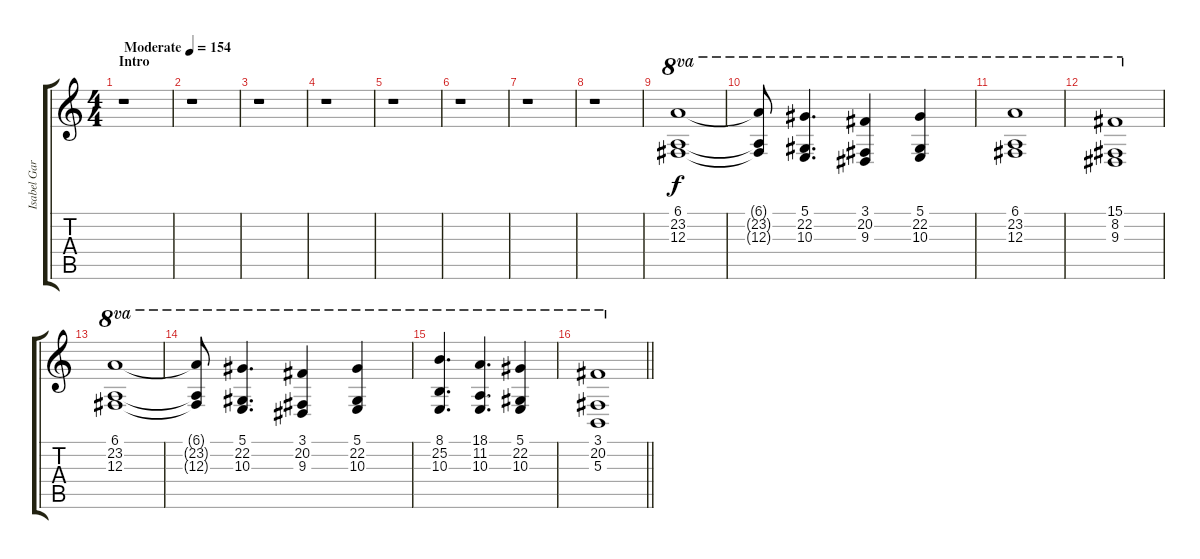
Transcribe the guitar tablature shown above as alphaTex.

\track ("Isabel García - Keyboard" "Isabel Gar") {instrument stringensemble1}
\staff {score tabs}
\tuning (Eb4 Bb3 Gb3 Db3 Ab2 Eb2) {hide}
\ts (4 4)
\section ("" "Intro")
\tempo (154 "Moderate")
\clef g2
\ks c
r.1{dy f instrument stringensemble1} |
r.1 |
r.1 |
r.1 |
r.1 |
r.1 |
r.1 |
r.1 |
(6.1 23.2 12.3).1{ot 8va} |
(6.1{t} 23.2{t} 12.3{t}).8{ot 8va} (5.1 22.2 10.3).4{d ot 8va} (3.1 20.2 9.3).4{ot 8va} (5.1 22.2 10.3).4{ot 8va} |
(6.1 23.2 12.3).1{ot 8va} |
(15.1 8.2 9.3).1{ot 8va} |
(6.1 23.2 12.3).1{ot 8va} |
(6.1{t} 23.2{t} 12.3{t}).8{ot 8va} (5.1 22.2 10.3).4{d ot 8va} (3.1 20.2 9.3).4{ot 8va} (5.1 22.2 10.3).4{ot 8va} |
(8.1 25.2 10.3).4{d ot 8va} (18.1 11.2 10.3).4{d ot 8va} (5.1 22.2 10.3).4{ot 8va} |
\barLineRight lightlight
(3.1 20.2 5.3).1{ot 8va}
